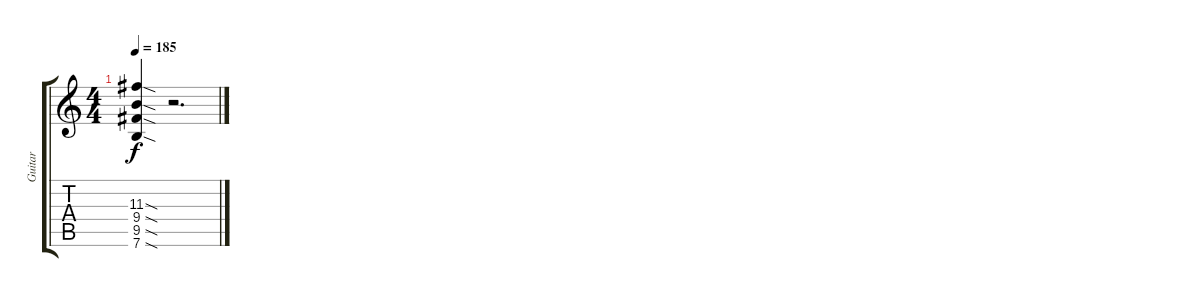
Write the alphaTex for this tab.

\track ("Guitar" "Guitar") {instrument distortionguitar}
\staff {score tabs}
\tuning (E4 B3 G3 D3 A2 E2) {hide}
\ts (4 4)
\tempo 185
\clef g2
\ks c
(11.3{sod} 9.4{sod} 9.5{sod} 7.6{sod}).4{dy f} r.2{d}
